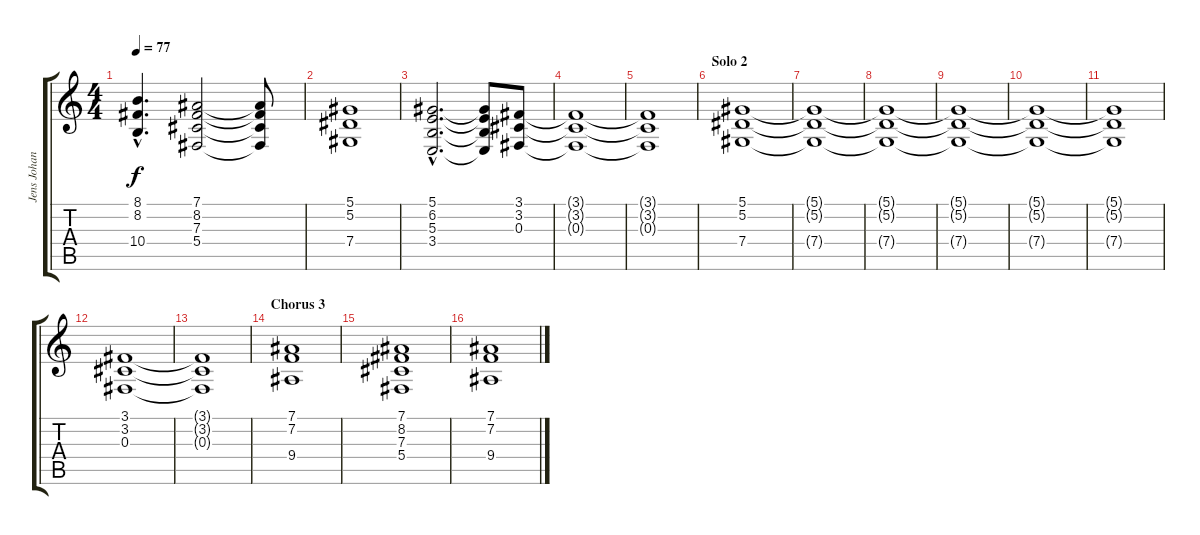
\track ("Jens Johansson" "Jens Johan") {instrument stringensemble1}
\staff {score tabs}
\tuning (Eb4 Bb3 Gb3 Db3 Ab2 Eb2) {hide}
\ts (4 4)
\tempo 77
\clef g2
\ks c
(8.1{hac} 8.2{hac} 10.4{hac}).4{d dy f} (7.1 8.2 7.3 5.4).2 (7.1{t} 8.2{t} 7.3{t} 5.4{t}).8 |
(5.1 5.2 7.4).1 |
(5.1{hac} 6.2{hac} 5.3{hac} 3.4{hac}).2{d} (5.1{t} 6.2{t} 5.3{t} 3.4{t}).8 (3.1 3.2 0.3).8 |
(3.1{t} 3.2{t} 0.3{t}).1 |
(3.1{t} 3.2{t} 0.3{t}).1 |
\section ("" "Solo 2")
(5.1 5.2 7.4).1 |
(5.1{t} 5.2{t} 7.4{t}).1 |
(5.1{t} 5.2{t} 7.4{t}).1 |
(5.1{t} 5.2{t} 7.4{t}).1 |
(5.1{t} 5.2{t} 7.4{t}).1 |
(5.1{t} 5.2{t} 7.4{t}).1 |
(3.1 3.2 0.3).1 |
(3.1{t} 3.2{t} 0.3{t}).1 |
\section ("" "Chorus 3")
(7.1 7.2 9.4).1 |
(7.1 8.2 7.3 5.4).1 |
(7.1 7.2 9.4).1
